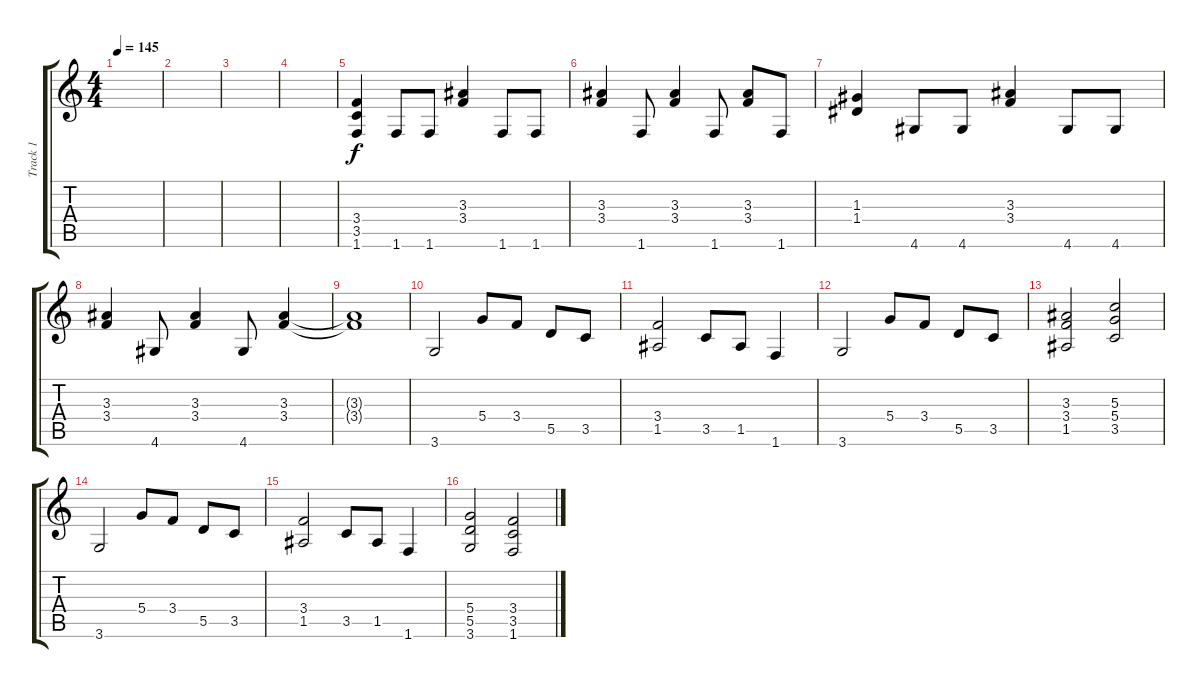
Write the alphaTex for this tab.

\track ("Track 1" "Track 1") {instrument distortionguitar}
\staff {score tabs}
\tuning (E4 B3 G3 D3 A2 E2) {hide}
\ts (4 4)
\tempo 145
\clef g2
\ks c
|
|
|
|
(3.4 3.5 1.6).4 1.6.8 1.6.8 (3.3 3.4).4 1.6.8 1.6.8 |
(3.3 3.4).4 1.6.8 (3.3 3.4).4 1.6.8 (3.3 3.4).8 1.6.8 |
(1.3 1.4).4 4.6.8 4.6.8 (3.3 3.4).4 4.6.8 4.6.8 |
(3.3 3.4).4 4.6.8 (3.3 3.4).4 4.6.8 (3.3 3.4).4 |
(3.3{t} 3.4{t}).1 |
3.6.2 5.4.8 3.4.8 5.5.8 3.5.8 |
(3.4 1.5).2 3.5.8 1.5.8 1.6.4 |
3.6.2 5.4.8 3.4.8 5.5.8 3.5.8 |
(3.3 3.4 1.5).2 (5.3 5.4 3.5).2 |
3.6.2 5.4.8 3.4.8 5.5.8 3.5.8 |
(3.4 1.5).2 3.5.8 1.5.8 1.6.4 |
(5.4 5.5 3.6).2 (3.4 3.5 1.6).2
